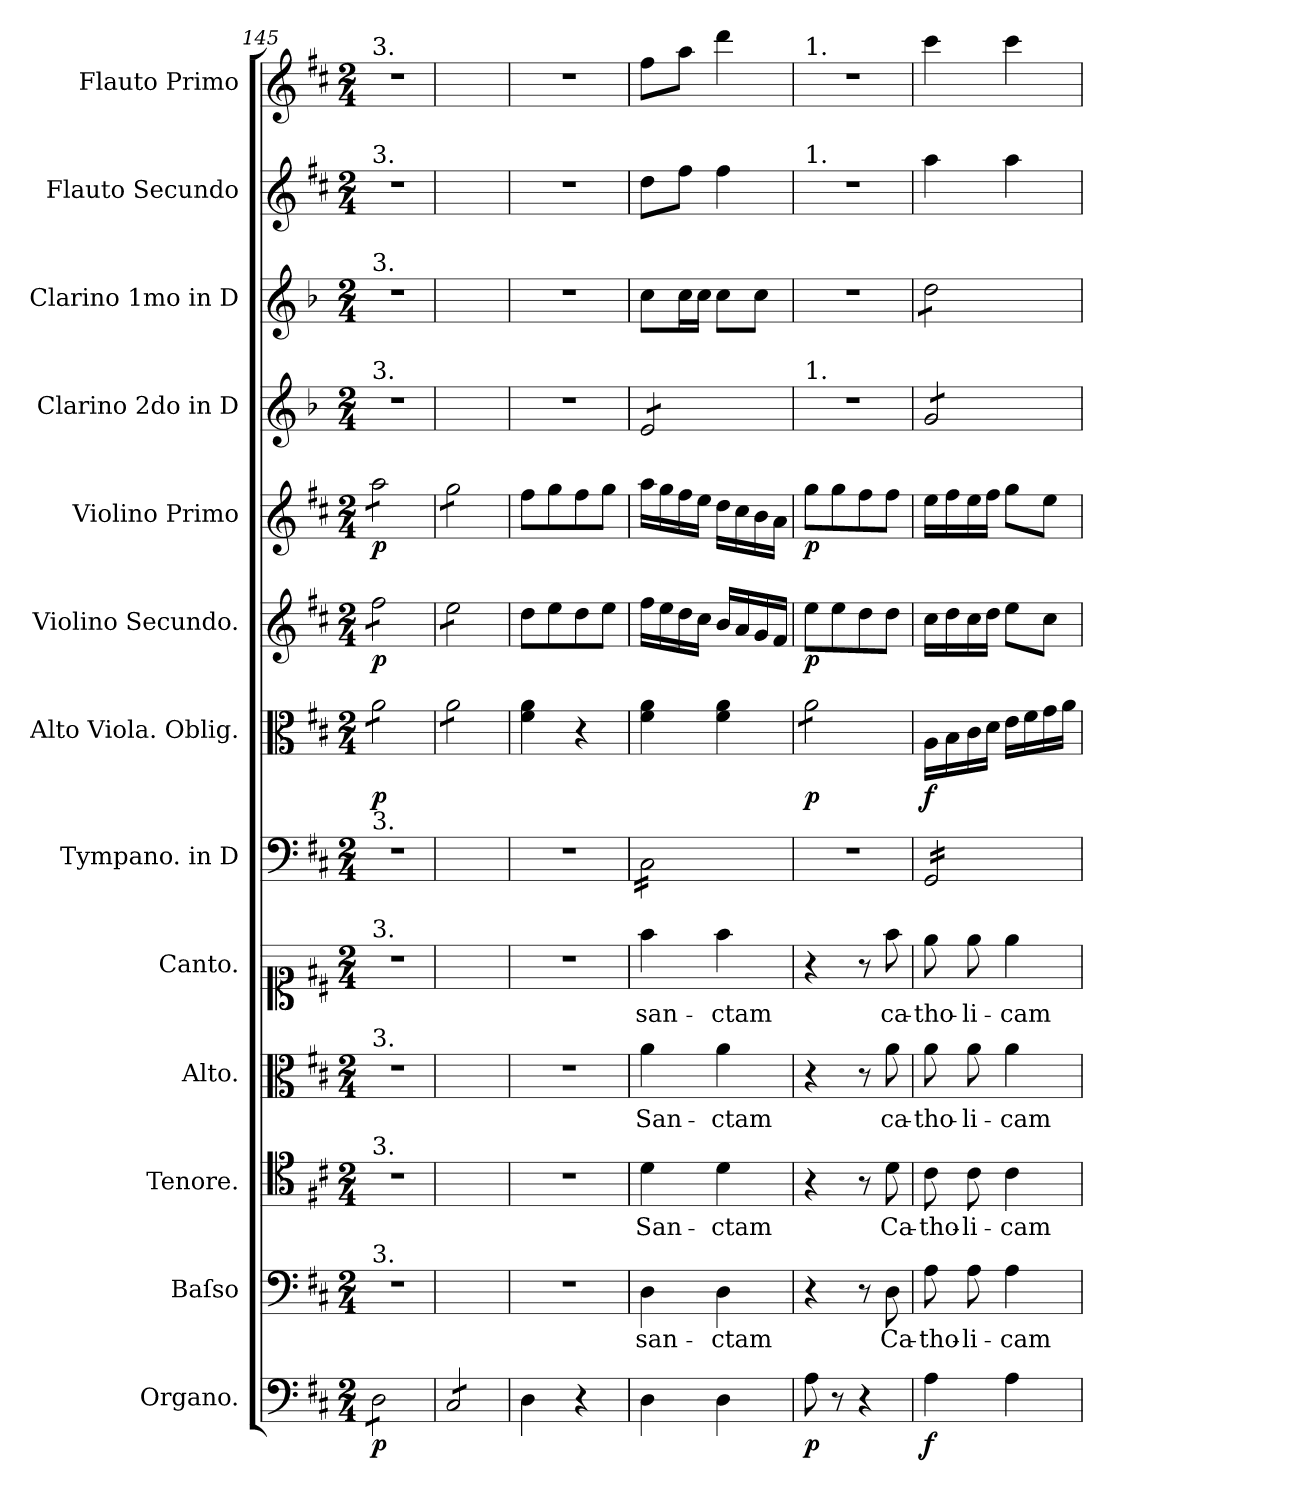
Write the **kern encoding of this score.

**kern	**dynam	**kern	**text	**kern	**text	**kern	**text	**kern	**text	**kern	**kern	**dynam	**kern	**dynam	**kern	**dynam	**kern	**kern	**kern	**kern
*part13	*part13	*part12	*part12	*part11	*part11	*part10	*part10	*part9	*part9	*part8	*part7	*part7	*part6	*part6	*part5	*part5	*part4	*part3	*part2	*part1
*staff13	*staff13	*staff12	*staff12	*staff11	*staff11	*staff10	*staff10	*staff9	*staff9	*staff8	*staff7	*staff7	*staff6	*staff6	*staff5	*staff5	*staff4	*staff3	*staff2	*staff1
*I"Organo.	*	*I"Baſso	*	*I"Tenore.	*	*I"Alto.	*	*I"Canto.	*	*I"Tympano. in D	*I"Alto Viola. Oblig.	*	*I"Violino Secundo.	*	*I"Violino Primo	*	*I"Clarino 2do in D	*I"Clarino 1mo in D	*I"Flauto Secundo	*I"Flauto Primo
*I'Org	*	*I'B	*	*I'T	*	*I'A	*	*I'C	*	*	*I'Vla	*	*	*	*I'Vn I	*	*	*I'Clno I	*	*I'Fl I
*clefF4	*	*clefF4	*	*clefC4	*	*clefC3	*	*clefC1	*	*clefF4	*clefC3	*	*clefG2	*	*clefG2	*	*clefG2	*clefG2	*clefG2	*clefG2
*	*	*	*	*	*	*	*	*	*	*	*	*	*	*	*	*	*ITrd-1c-2	*ITrd-1c-2	*	*
*k[f#c#]	*	*k[f#c#]	*	*k[f#c#]	*	*k[f#c#]	*	*k[f#c#]	*	*k[f#c#]	*k[f#c#]	*	*k[f#c#]	*	*k[f#c#]	*	*k[f#]	*k[f#]	*k[f#c#]	*k[f#c#]
*D:	*	*D:	*	*D:	*	*D:	*	*D:	*	*D:	*D:	*	*D:	*	*D:	*	*	*	*D:	*D:
*M2/4	*	*M2/4	*	*M2/4	*	*M2/4	*	*M2/4	*	*M2/4	*M2/4	*	*M2/4	*	*M2/4	*	*M2/4	*M2/4	*M2/4	*M2/4
=145	=145	=145	=145	=145	=145	=145	=145	=145	=145	=145	=145	=145	=145	=145	=145	=145	=145	=145	=145	=145
!	!	!	!	!	!	!	!	!	!	!	!	!	!	!	!	!	!	!	!	!LO:TX:a:t=3.
!	!	!	!	!	!	!	!	!	!	!	!	!	!	!	!	!	!	!	!LO:TX:a:t=3.	!
!	!	!	!	!	!	!	!	!	!	!	!	!	!	!	!	!	!	!LO:TX:a:t=3.	!	!
!	!	!	!	!	!	!	!	!	!	!	!	!	!	!	!	!	!LO:TX:a:t=3.	!	!	!
!	!	!	!	!	!	!	!	!	!	!LO:TX:a:t=3.	!	!	!	!	!	!	!	!	!	!
!	!	!	!	!	!	!	!	!LO:TX:a:t=3.	!	!	!	!	!	!	!	!	!	!	!	!
!	!	!	!	!	!	!LO:TX:a:t=3.	!	!	!	!	!	!	!	!	!	!	!	!	!	!
!	!	!	!	!LO:TX:a:t=3.	!	!	!	!	!	!	!	!	!	!	!	!	!	!	!	!
!	!	!LO:TX:a:t=3.	!	!	!	!	!	!	!	!	!	!	!	!	!	!	!	!	!	!
!	!	!LO:N:vis=0	!	!LO:N:vis=0	!	!LO:N:vis=0	!	!LO:N:vis=0	!	!LO:N:vis=0	!	!	!	!	!	!	!LO:N:vis=0	!LO:N:vis=0	!LO:N:vis=0	!LO:N:vis=0
*tremolo	*	*	*	*	*	*	*	*	*	*	*	*	*	*	*	*	*	*	*	*
*	*	*	*	*	*	*	*	*	*	*	*tremolo	*	*	*	*	*	*	*	*	*
*	*	*	*	*	*	*	*	*	*	*	*	*	*tremolo	*	*	*	*	*	*	*
*	*	*	*	*	*	*	*	*	*	*	*	*	*	*	*tremolo	*	*	*	*	*
8D\L	p	2r	.	2r	.	2r	.	2r	.	2r	8a\L	p	8ff#\L	p	8aa\L	p	2r	2r	2r	2r
8D\	.	.	.	.	.	.	.	.	.	.	8a\	.	8ff#\	.	8aa\	.	.	.	.	.
8D\	.	.	.	.	.	.	.	.	.	.	8a\	.	8ff#\	.	8aa\	.	.	.	.	.
8D\J	.	.	.	.	.	.	.	.	.	.	8a\J	.	8ff#\J	.	8aa\J	.	.	.	.	.
=146	=146	=146	=146	=146	=146	=146	=146	=146	=146	=146	=146	=146	=146	=146	=146	=146	=146	=146	=146	=146
8C#/L	.	2ryy	.	2ryy	.	2ryy	.	2ryy	.	2ryy	8a\L	.	8ee\L	.	8gg\L	.	2ryy	2ryy	2ryy	2ryy
8C#/	.	.	.	.	.	.	.	.	.	.	8a\	.	8ee\	.	8gg\	.	.	.	.	.
8C#/	.	.	.	.	.	.	.	.	.	.	8a\	.	8ee\	.	8gg\	.	.	.	.	.
8C#/J	.	.	.	.	.	.	.	.	.	.	8a\J	.	8ee\J	.	8gg\J	.	.	.	.	.
*	*	*	*	*	*	*	*	*	*	*	*	*	*	*	*Xtremolo	*	*	*	*	*
*	*	*	*	*	*	*	*	*	*	*	*	*	*Xtremolo	*	*	*	*	*	*	*
*	*	*	*	*	*	*	*	*	*	*	*Xtremolo	*	*	*	*	*	*	*	*	*
*Xtremolo	*	*	*	*	*	*	*	*	*	*	*	*	*	*	*	*	*	*	*	*
=147	=147	=147	=147	=147	=147	=147	=147	=147	=147	=147	=147	=147	=147	=147	=147	=147	=147	=147	=147	=147
4D\	.	2r	.	2r	.	2r	.	2r	.	2r	4f#\ 4a\	.	8dd\L	.	8ff#\L	.	2r	2r	2r	2r
.	.	.	.	.	.	.	.	.	.	.	.	.	8ee\	.	8gg\	.	.	.	.	.
4r	.	.	.	.	.	.	.	.	.	.	4r	.	8dd\	.	8ff#\	.	.	.	.	.
.	.	.	.	.	.	.	.	.	.	.	.	.	8ee\J	.	8gg\J	.	.	.	.	.
=148	=148	=148	=148	=148	=148	=148	=148	=148	=148	=148	=148	=148	=148	=148	=148	=148	=148	=148	=148	=148
*	*	*	*	*	*	*	*	*	*	*tremolo	*	*	*	*	*	*	*	*	*	*
*	*	*	*	*	*	*	*	*	*	*	*	*	*	*	*	*	*tremolo	*	*	*
4D\	fo	4D\	san-	4d\	San-	4a\	San-	4ff#\	san-	16C#\LL	4f#\ 4a\	fo	16ff#\LL	fo	16aa\LL	fo	8f#/L	8dd\L	8dd\L	8ff#\L
.	.	.	.	.	.	.	.	.	.	16C#\	.	.	16ee\	.	16gg\	.	.	.	.	.
.	.	.	.	.	.	.	.	.	.	16C#\	.	.	16dd\	.	16ff#\	.	8f#/	16dd\L	8ff#\J	8aa\J
.	.	.	.	.	.	.	.	.	.	16C#\	.	.	16cc#\JJ	.	16ee\JJ	.	.	16dd\JJ	.	.
4D\	.	4D\	-ctam	4d\	-ctam	4a\	-ctam	4ff#\	-ctam	16C#\	4f#\ 4a\	.	16b/LL	.	16dd\LL	.	8f#/	8dd\L	4ff#\	4ddd\
.	.	.	.	.	.	.	.	.	.	16C#\	.	.	16a/	.	16cc#\	.	.	.	.	.
.	.	.	.	.	.	.	.	.	.	16C#\	.	.	16g/	.	16b\	.	8f#/J	8dd\J	.	.
.	.	.	.	.	.	.	.	.	.	16C#\JJ	.	.	16f#/JJ	.	16a\JJ	.	.	.	.	.
=149	=149	=149	=149	=149	=149	=149	=149	=149	=149	=149	=149	=149	=149	=149	=149	=149	=149	=149	=149	=149
!	!	!	!	!	!	!	!	!	!	!	!	!	!	!	!	!	!	!	!	!LO:TX:a:t=1.
!	!	!	!	!	!	!	!	!	!	!	!	!	!	!	!	!	!	!	!LO:TX:a:t=1.	!
!	!	!	!	!	!	!	!	!	!	!	!	!	!	!	!	!	!LO:TX:a:t=1.	!	!	!
*	*	*	*	*	*	*	*	*	*	*	*tremolo	*	*	*	*	*	*	*	*	*
8A\	p	4r	.	4r	.	4r	.	4r	.	2r	8a\L	p	8ee\L	p	8gg\L	p	2r	2r	2r	2r
8r	.	.	.	.	.	.	.	.	.	.	8a\	.	8ee\	.	8gg\	.	.	.	.	.
4r	.	8r	.	8r	.	8r	.	8r	.	.	8a\	.	8dd\	.	8ff#\	.	.	.	.	.
.	.	8D\	Ca-	8d\	Ca-	8a\	ca-	8ff#\	ca-	.	8a\J	.	8dd\J	.	8ff#\J	.	.	.	.	.
*	*	*	*	*	*	*	*	*	*	*	*Xtremolo	*	*	*	*	*	*	*	*	*
=150	=150	=150	=150	=150	=150	=150	=150	=150	=150	=150	=150	=150	=150	=150	=150	=150	=150	=150	=150	=150
*	*	*	*	*	*	*	*	*	*	*	*	*	*	*	*	*	*	*tremolo	*	*
4A\	f	8A\	-tho-	8c#\	-tho-	8a\	-tho-	8ee\	-tho-	16GG/LL	16A\LL	f	16cc#\LL	fo	16ee\LL	fo	8a/L	8ee\L	4aa\	4ccc#\
.	.	.	.	.	.	.	.	.	.	16GG/	16B\	.	16dd\	.	16ff#\	.	.	.	.	.
.	.	8A\	-li-	8c#\	-li-	8a\	-li-	8ee\	-li-	16GG/	16c#\	.	16cc#\	.	16ee\	.	8a/	8ee\	.	.
.	.	.	.	.	.	.	.	.	.	16GG/	16d\JJ	.	16dd\JJ	.	16ff#\JJ	.	.	.	.	.
4A\	.	4A\	-cam	4c#\	-cam	4a\	-cam	4ee\	-cam	16GG/	16e\LL	.	8ee\L	.	8gg\L	.	8a/	8ee\	4aa\	4ccc#\
.	.	.	.	.	.	.	.	.	.	16GG/	16f#\	.	.	.	.	.	.	.	.	.
.	.	.	.	.	.	.	.	.	.	16GG/	16g\	.	8cc#\J	.	8ee\J	.	8a/J	8ee\J	.	.
*	*	*	*	*	*	*	*	*	*	*	*	*	*	*	*	*	*	*Xtremolo	*	*
*	*	*	*	*	*	*	*	*	*	*	*	*	*	*	*	*	*Xtremolo	*	*	*
.	.	.	.	.	.	.	.	.	.	16GG/JJ	16a\JJ	.	.	.	.	.	.	.	.	.
*	*	*	*	*	*	*	*	*	*	*Xtremolo	*	*	*	*	*	*	*	*	*	*
=	=	=	=	=	=	=	=	=	=	=	=	=	=	=	=	=	=	=	=	=
*-	*-	*-	*-	*-	*-	*-	*-	*-	*-	*-	*-	*-	*-	*-	*-	*-	*-	*-	*-	*-
